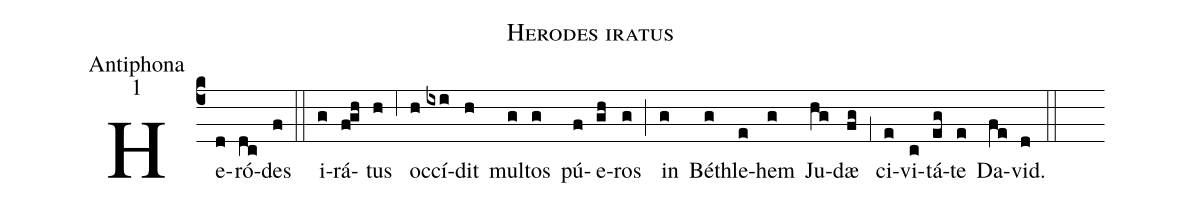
name:Herodes iratus;
office-part:Antiphona;
mode:1;
%%
(c4) He(d)ró(dc)des(f) (::)
i(g)rá(f!gh)tus(h) (,6) oc(h)cí(ixi)dit(h) mul(g)tos(g) pú(f)e(gh)ros(g) (;) in(g) Bé(g)thle(e)hem(g) Ju(hg)dæ(fg) (,1) ci(e)vi(c)tá(eg)te(e) Da(fe)vid.(d) (::)
